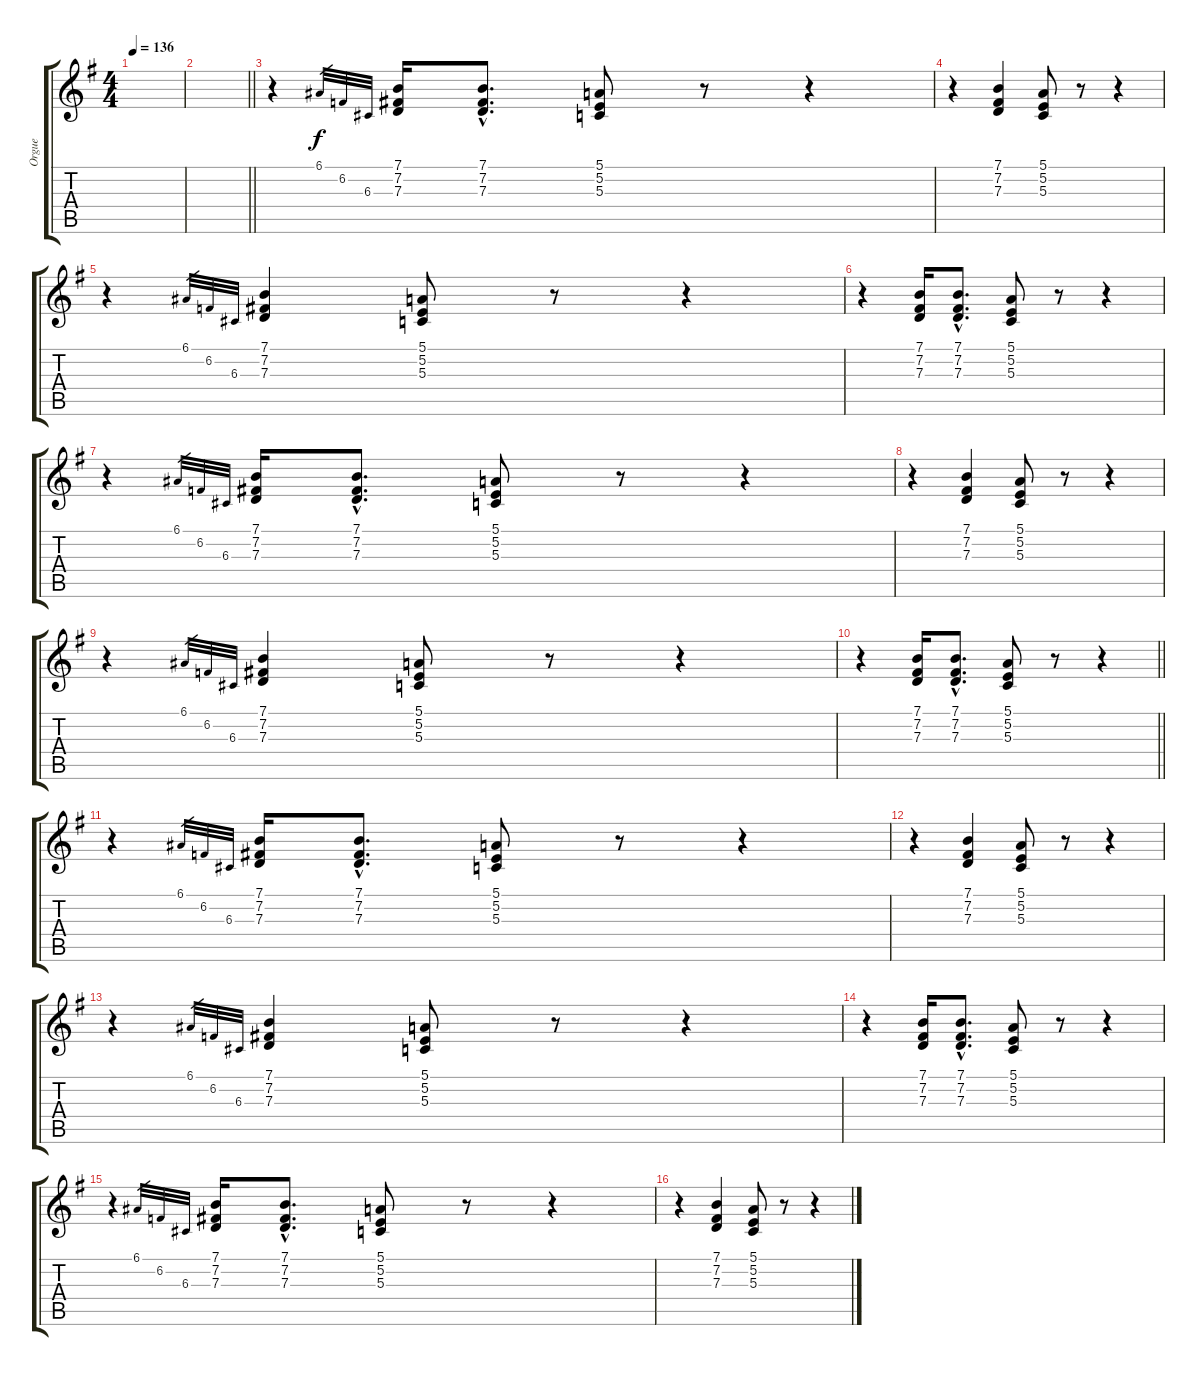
\track ("Orgue" "Orgue") {instrument drawbarorgan}
\staff {score tabs}
\tuning (E4 B3 G3 D3 A2 E2) {hide}
\ts (4 4)
\tempo 136
\clef g2
\ks g
|
\barLineRight lightlight
|
r.4 6.1.32{gr} 6.2.32{gr} 6.3.32{gr} (7.1 7.2 7.3).16 (7.1{hac} 7.2{hac} 7.3{hac}).8{d} (5.1 5.2 5.3).8 r.8 r.4 |
r.4 (7.1 7.2 7.3).4 (5.1 5.2 5.3).8 r.8 r.4 |
r.4 6.1.32{gr} 6.2.32{gr} 6.3.32{gr} (7.1 7.2 7.3).4 (5.1 5.2 5.3).8 r.8 r.4 |
r.4 (7.1 7.2 7.3).16 (7.1{hac} 7.2{hac} 7.3{hac}).8{d} (5.1 5.2 5.3).8 r.8 r.4 |
r.4 6.1.32{gr} 6.2.32{gr} 6.3.32{gr} (7.1 7.2 7.3).16 (7.1{hac} 7.2{hac} 7.3{hac}).8{d} (5.1 5.2 5.3).8 r.8 r.4 |
r.4 (7.1 7.2 7.3).4 (5.1 5.2 5.3).8 r.8 r.4 |
r.4 6.1.32{gr} 6.2.32{gr} 6.3.32{gr} (7.1 7.2 7.3).4 (5.1 5.2 5.3).8 r.8 r.4 |
\barLineRight lightlight
r.4 (7.1 7.2 7.3).16 (7.1{hac} 7.2{hac} 7.3{hac}).8{d} (5.1 5.2 5.3).8 r.8 r.4 |
r.4 6.1.32{gr} 6.2.32{gr} 6.3.32{gr} (7.1 7.2 7.3).16 (7.1{hac} 7.2{hac} 7.3{hac}).8{d} (5.1 5.2 5.3).8 r.8 r.4 |
r.4 (7.1 7.2 7.3).4 (5.1 5.2 5.3).8 r.8 r.4 |
r.4 6.1.32{gr} 6.2.32{gr} 6.3.32{gr} (7.1 7.2 7.3).4 (5.1 5.2 5.3).8 r.8 r.4 |
r.4 (7.1 7.2 7.3).16 (7.1{hac} 7.2{hac} 7.3{hac}).8{d} (5.1 5.2 5.3).8 r.8 r.4 |
r.4 6.1.32{gr} 6.2.32{gr} 6.3.32{gr} (7.1 7.2 7.3).16 (7.1{hac} 7.2{hac} 7.3{hac}).8{d} (5.1 5.2 5.3).8 r.8 r.4 |
r.4 (7.1 7.2 7.3).4 (5.1 5.2 5.3).8 r.8 r.4
